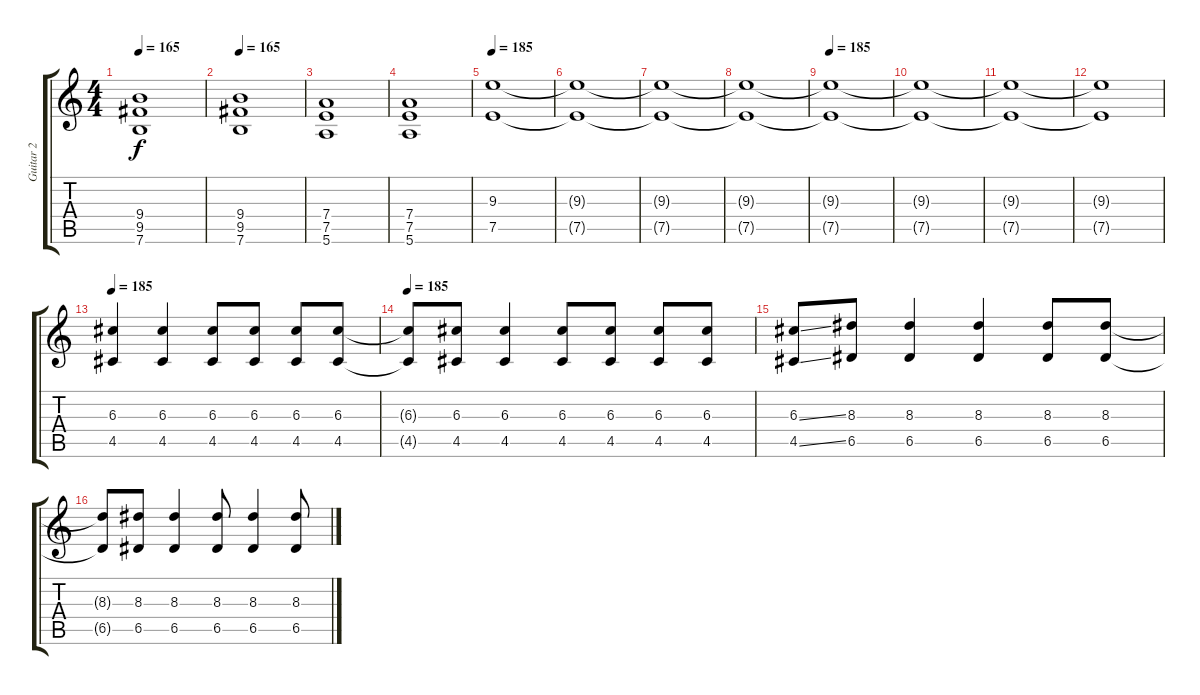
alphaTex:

\track ("Guitar 2" "Guitar 2") {instrument distortionguitar}
\staff {score tabs}
\tuning (E4 B3 G3 D3 A2 E2) {hide}
\ts (4 4)
\tempo 165
\clef g2
\ks c
(9.4 9.5 7.6).1{dy f} |
\tempo 165
(9.4 9.5 7.6).1 |
(7.4 7.5 5.6).1 |
(7.4 7.5 5.6).1 |
\tempo 185
(9.3 7.5).1 |
(9.3{t} 7.5{t}).1 |
(9.3{t} 7.5{t}).1 |
(9.3{t} 7.5{t}).1 |
\tempo 185
(9.3{t} 7.5{t}).1 |
(9.3{t} 7.5{t}).1 |
(9.3{t} 7.5{t}).1 |
(9.3{t} 7.5{t}).1 |
\tempo 185
(6.3 4.5).4{instrument distortionguitar} (6.3 4.5).4 (6.3 4.5).8 (6.3 4.5).8 (6.3 4.5).8 (6.3 4.5).8 |
\tempo 185
(6.3{t} 4.5{t}).8 (6.3 4.5).8 (6.3 4.5).4 (6.3 4.5).8 (6.3 4.5).8 (6.3 4.5).8 (6.3 4.5).8 |
(6.3{ss} 4.5{ss}).8 (8.3 6.5).8 (8.3 6.5).4 (8.3 6.5).4 (8.3 6.5).8 (8.3 6.5).8 |
(8.3{t} 6.5{t}).8 (8.3 6.5).8 (8.3 6.5).4 (8.3 6.5).8 (8.3 6.5).4 (8.3 6.5).8
